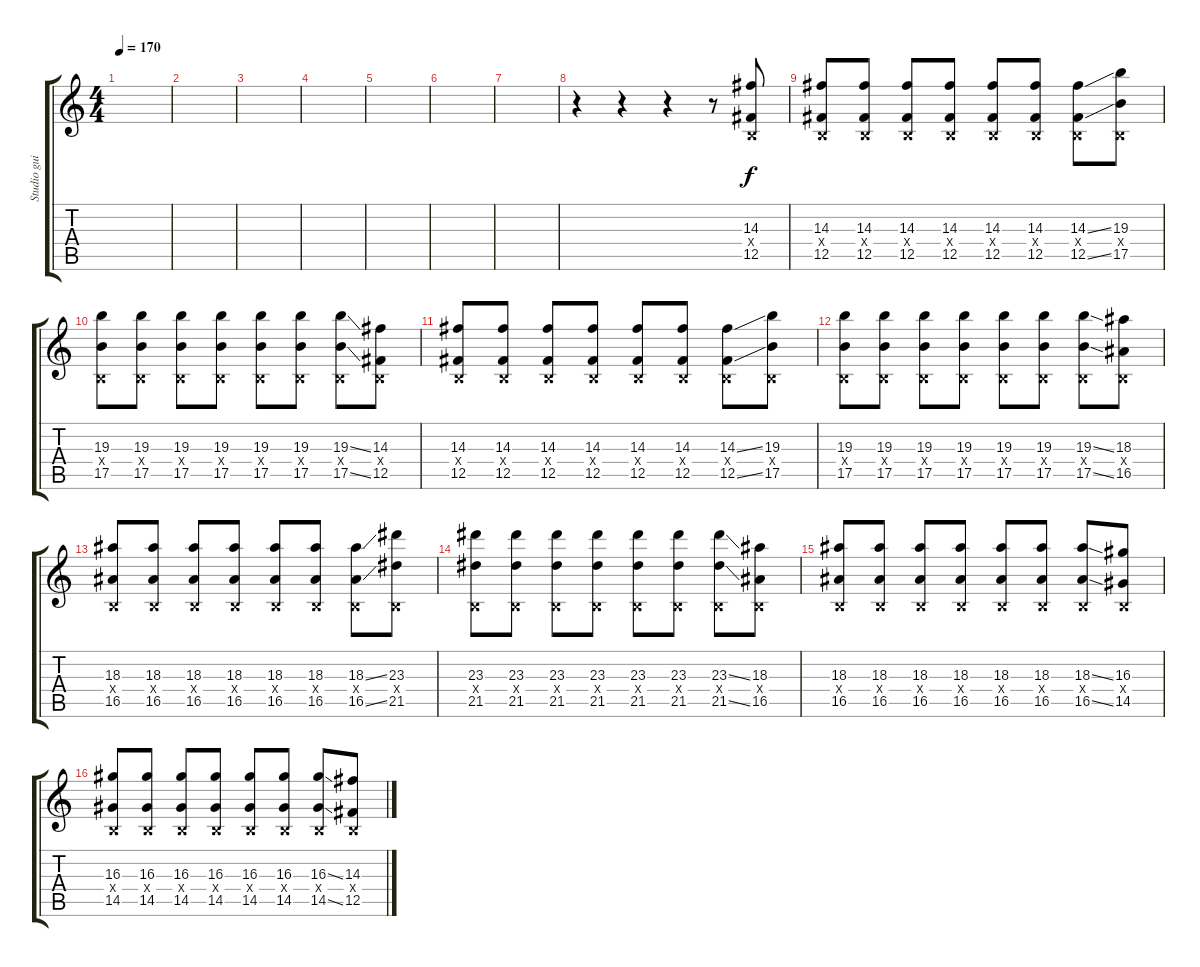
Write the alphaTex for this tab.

\track ("Studio guitar" "Studio gui") {instrument overdrivenguitar}
\staff {score tabs}
\tuning (Db4 Ab3 E3 B2 Gb2 B1) {hide}
\ts (4 4)
\tempo 170
\clef g2
\ks c
|
|
|
|
|
|
|
r.4 r.4 r.4 r.8 (14.3 0.4{x} 12.5).8 |
(14.3 0.4{x} 12.5).8 (14.3 0.4{x} 12.5).8 (14.3 0.4{x} 12.5).8 (14.3 0.4{x} 12.5).8 (14.3 0.4{x} 12.5).8 (14.3 0.4{x} 12.5).8 (14.3{ss} 0.4{x} 12.5{ss}).8 (19.3 0.4{x} 17.5).8 |
(19.3 0.4{x} 17.5).8 (19.3 0.4{x} 17.5).8 (19.3 0.4{x} 17.5).8 (19.3 0.4{x} 17.5).8 (19.3 0.4{x} 17.5).8 (19.3 0.4{x} 17.5).8 (19.3{ss} 0.4{x} 17.5{ss}).8 (14.3 0.4{x} 12.5).8 |
(14.3 0.4{x} 12.5).8 (14.3 0.4{x} 12.5).8 (14.3 0.4{x} 12.5).8 (14.3 0.4{x} 12.5).8 (14.3 0.4{x} 12.5).8 (14.3 0.4{x} 12.5).8 (14.3{ss} 0.4{x} 12.5{ss}).8 (19.3 0.4{x} 17.5).8 |
(19.3 0.4{x} 17.5).8 (19.3 0.4{x} 17.5).8 (19.3 0.4{x} 17.5).8 (19.3 0.4{x} 17.5).8 (19.3 0.4{x} 17.5).8 (19.3 0.4{x} 17.5).8 (19.3{ss} 0.4{x} 17.5{ss}).8 (18.3 0.4{x} 16.5).8 |
(18.3 0.4{x} 16.5).8 (18.3 0.4{x} 16.5).8 (18.3 0.4{x} 16.5).8 (18.3 0.4{x} 16.5).8 (18.3 0.4{x} 16.5).8 (18.3 0.4{x} 16.5).8 (18.3{ss} 0.4{x} 16.5{ss}).8 (23.3 0.4{x} 21.5).8 |
(23.3 0.4{x} 21.5).8 (23.3 0.4{x} 21.5).8 (23.3 0.4{x} 21.5).8 (23.3 0.4{x} 21.5).8 (23.3 0.4{x} 21.5).8 (23.3 0.4{x} 21.5).8 (23.3{ss} 0.4{x} 21.5{ss}).8 (18.3 0.4{x} 16.5).8 |
(18.3 0.4{x} 16.5).8 (18.3 0.4{x} 16.5).8 (18.3 0.4{x} 16.5).8 (18.3 0.4{x} 16.5).8 (18.3 0.4{x} 16.5).8 (18.3 0.4{x} 16.5).8 (18.3{ss} 0.4{x} 16.5{ss}).8 (16.3 0.4{x} 14.5).8 |
(16.3 0.4{x} 14.5).8 (16.3 0.4{x} 14.5).8 (16.3 0.4{x} 14.5).8 (16.3 0.4{x} 14.5).8 (16.3 0.4{x} 14.5).8 (16.3 0.4{x} 14.5).8 (16.3{ss} 0.4{x} 14.5{ss}).8 (14.3 0.4{x} 12.5).8
